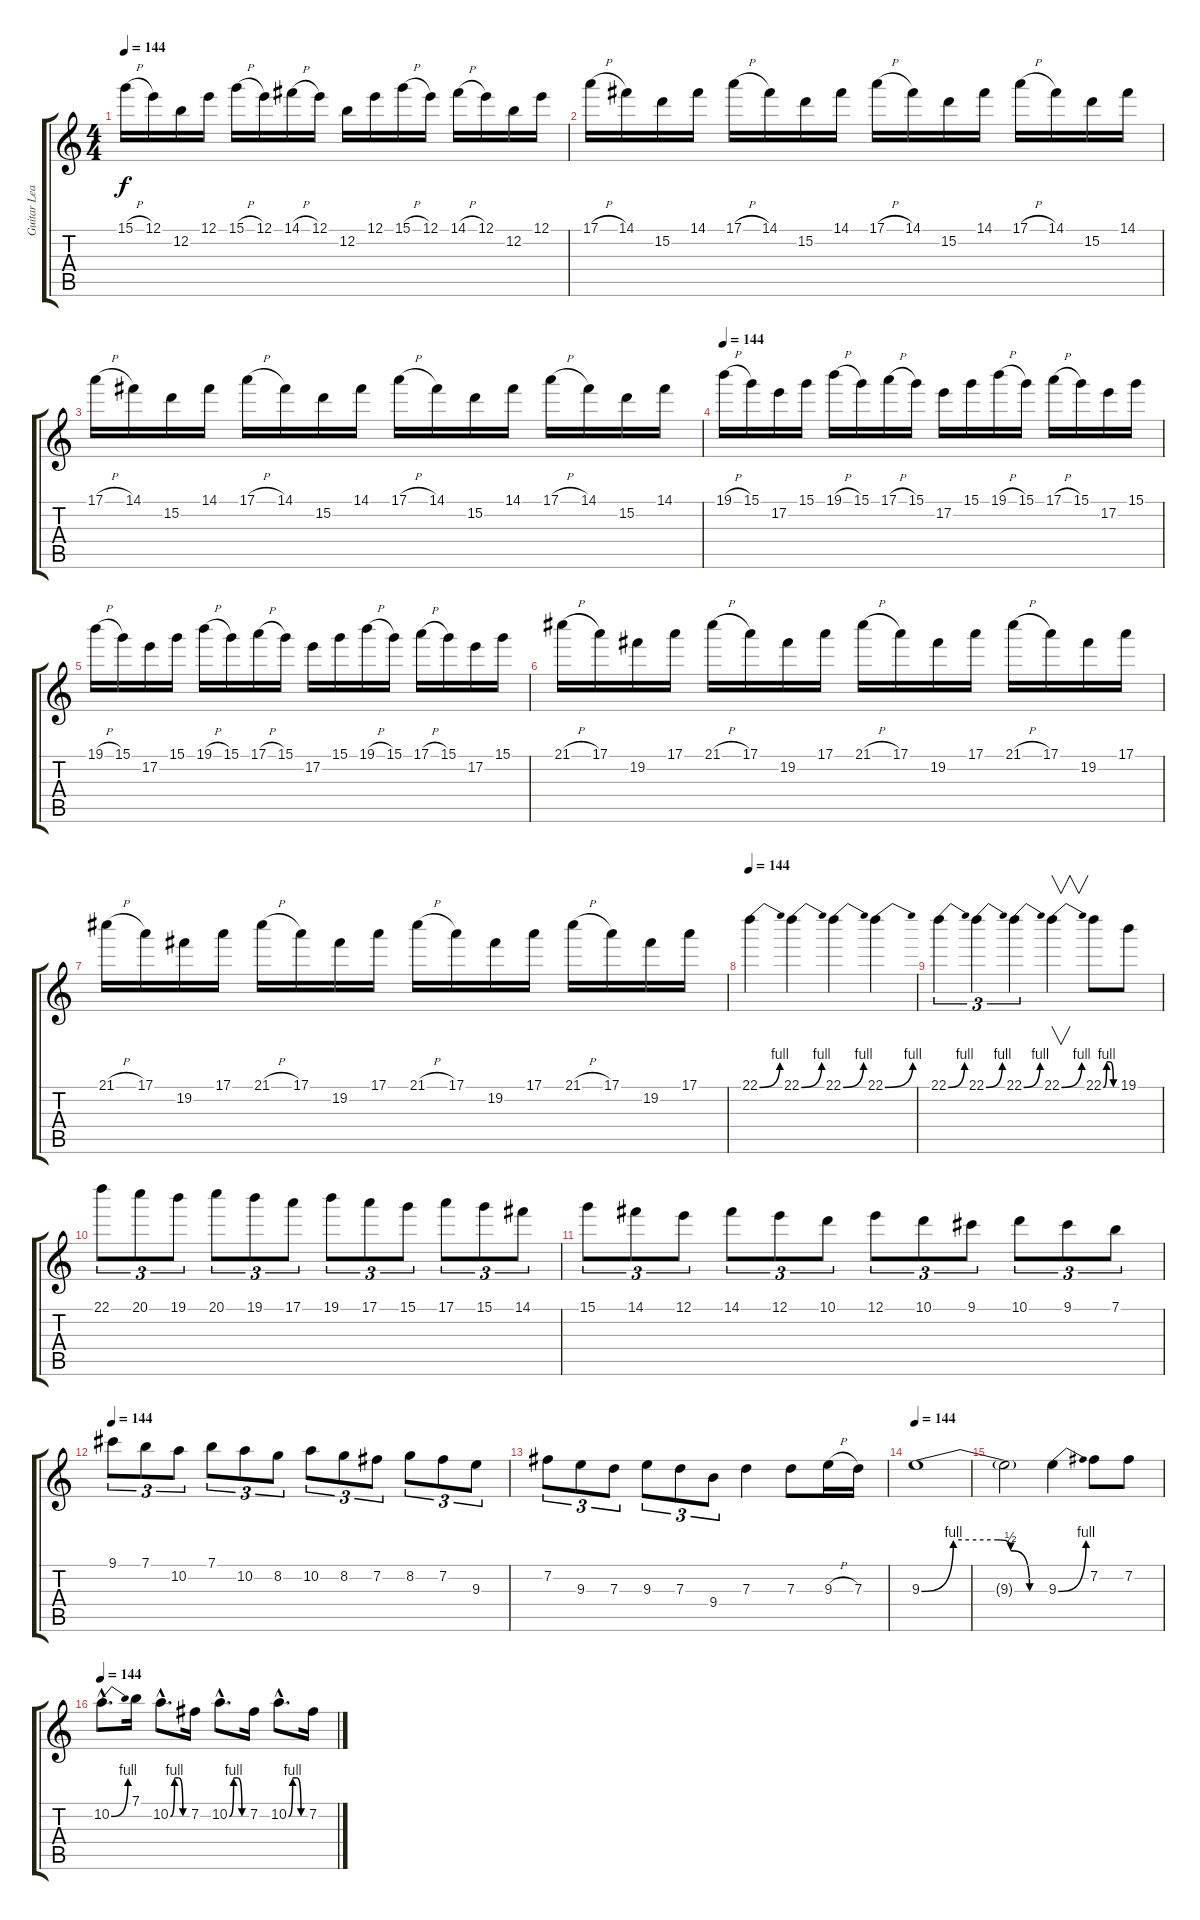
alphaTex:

\track ("Guitar Lead (Solo)" "Guitar Lea") {instrument distortionguitar}
\staff {score tabs}
\tuning (E4 B3 G3 D3 A2 E2) {hide}
\ts (4 4)
\tempo 144
\clef g2
\ks c
15.1{h}.16{dy f} 12.1.16 12.2.16 12.1.16 15.1{h}.16 12.1.16 14.1{h}.16 12.1.16 12.2.16 12.1.16 15.1{h}.16 12.1.16 14.1{h}.16 12.1.16 12.2.16 12.1.16 |
17.1{h}.16 14.1.16 15.2.16 14.1.16 17.1{h}.16 14.1.16 15.2.16 14.1.16 17.1{h}.16 14.1.16 15.2.16 14.1.16 17.1{h}.16 14.1.16 15.2.16 14.1.16 |
17.1{h}.16 14.1.16 15.2.16 14.1.16 17.1{h}.16 14.1.16 15.2.16 14.1.16 17.1{h}.16 14.1.16 15.2.16 14.1.16 17.1{h}.16 14.1.16 15.2.16 14.1.16 |
\tempo 144
19.1{h}.16 15.1.16 17.2.16 15.1.16 19.1{h}.16 15.1.16 17.1{h}.16 15.1.16 17.2.16 15.1.16 19.1{h}.16 15.1.16 17.1{h}.16 15.1.16 17.2.16 15.1.16 |
19.1{h}.16 15.1.16 17.2.16 15.1.16 19.1{h}.16 15.1.16 17.1{h}.16 15.1.16 17.2.16 15.1.16 19.1{h}.16 15.1.16 17.1{h}.16 15.1.16 17.2.16 15.1.16 |
21.1{h}.16 17.1.16 19.2.16 17.1.16 21.1{h}.16 17.1.16 19.2.16 17.1.16 21.1{h}.16 17.1.16 19.2.16 17.1.16 21.1{h}.16 17.1.16 19.2.16 17.1.16 |
21.1{h}.16 17.1.16 19.2.16 17.1.16 21.1{h}.16 17.1.16 19.2.16 17.1.16 21.1{h}.16 17.1.16 19.2.16 17.1.16 21.1{h}.16 17.1.16 19.2.16 17.1.16 |
\tempo 144
22.1{be (bend 0 0 60 4)}.4 22.1{be (bend 0 0 60 4)}.4 22.1{be (bend 0 0 60 4)}.4 22.1{be (bend 0 0 60 4)}.4 |
22.1{be (bend 0 0 60 4)}.4{tu (3 2)} 22.1{be (bend 0 0 60 4)}.4{tu (3 2)} 22.1{be (bend 0 0 60 4)}.4{tu (3 2)} 22.1{be (bend 0 0 60 4)}.4{v} 22.1{be (custom 0 0 15 4 30 4 45 0 60 0)}.8 19.1.8 |
22.1.8{tu (3 2)} 20.1.8{tu (3 2)} 19.1.8{tu (3 2)} 20.1.8{tu (3 2)} 19.1.8{tu (3 2)} 17.1.8{tu (3 2)} 19.1.8{tu (3 2)} 17.1.8{tu (3 2)} 15.1.8{tu (3 2)} 17.1.8{tu (3 2)} 15.1.8{tu (3 2)} 14.1.8{tu (3 2)} |
15.1.8{tu (3 2)} 14.1.8{tu (3 2)} 12.1.8{tu (3 2)} 14.1.8{tu (3 2)} 12.1.8{tu (3 2)} 10.1.8{tu (3 2)} 12.1.8{tu (3 2)} 10.1.8{tu (3 2)} 9.1.8{tu (3 2)} 10.1.8{tu (3 2)} 9.1.8{tu (3 2)} 7.1.8{tu (3 2)} |
\tempo 144
9.1.8{tu (3 2)} 7.1.8{tu (3 2)} 10.2.8{tu (3 2)} 7.1.8{tu (3 2)} 10.2.8{tu (3 2)} 8.2.8{tu (3 2)} 10.2.8{tu (3 2)} 8.2.8{tu (3 2)} 7.2.8{tu (3 2)} 8.2.8{tu (3 2)} 7.2.8{tu (3 2)} 9.3.8{tu (3 2)} |
7.2.8{tu (3 2)} 9.3.8{tu (3 2)} 7.3.8{tu (3 2)} 9.3.8{tu (3 2)} 7.3.8{tu (3 2)} 9.4.8{tu (3 2)} 7.3.4 7.3.8 9.3{h}.16 7.3.16 |
\tempo 144
9.3{be (custom 0 0 15 4 36 4 42 2 51 0 60 0)}.1{volume 15} |
9.3{t}.2{volume 14} 9.3{be (bend 0 0 60 4)}.4 7.2.8 7.2.8 |
\tempo 144
10.2{be (bend 0 0 60 4) hac}.8{d volume 13} 7.1.16 10.2{be (custom 0 0 15 4 30 4 45 0 60 0) hac}.8{d} 7.2.16 10.2{be (custom 0 0 15 4 30 4 45 0 60 0) hac}.8{d} 7.2.16 10.2{be (custom 0 0 15 4 30 4 45 0 60 0) hac}.8{d} 7.2.16
